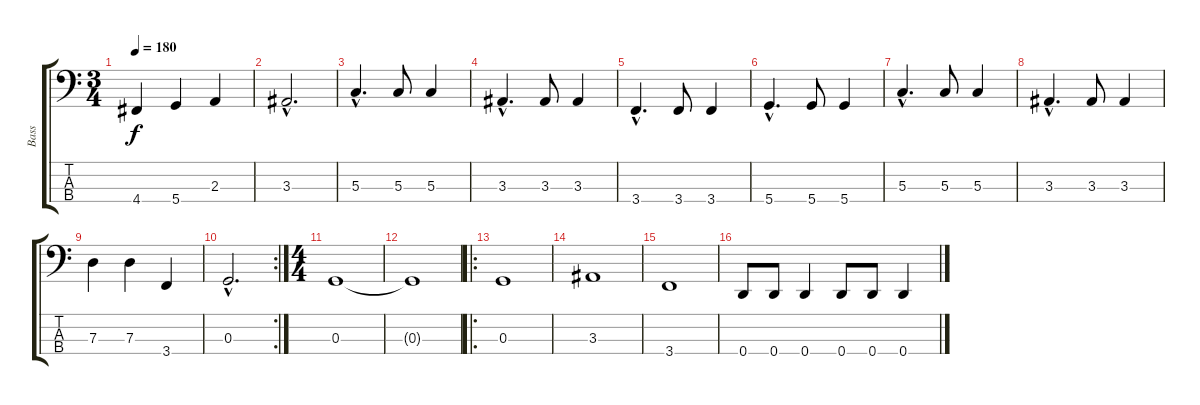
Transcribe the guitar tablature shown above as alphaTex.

\track ("Bass" "Bass") {instrument electricbasspick}
\staff {score tabs}
\tuning (F2 C2 G1 D1) {hide}
\ts (3 4)
\tempo 180
\clef f4
\ks c
4.4.4{dy f} 5.4.4 2.3.4 |
3.3{hac}.2{d} |
5.3{hac}.4{d} 5.3.8 5.3.4 |
3.3{hac}.4{d} 3.3.8 3.3.4 |
3.4{hac}.4{d} 3.4.8 3.4.4 |
5.4{hac}.4{d} 5.4.8 5.4.4 |
5.3{hac}.4{d} 5.3.8 5.3.4 |
3.3{hac}.4{d} 3.3.8 3.3.4 |
7.3.4 7.3.4 3.4.4 |
\rc 2
0.3{hac}.2{d} |
\ts (4 4)
0.3.1 |
0.3{t}.1 |
\ro
0.3.1 |
3.3.1 |
3.4.1 |
0.4.8 0.4.8 0.4.4 0.4.8 0.4.8 0.4.4
